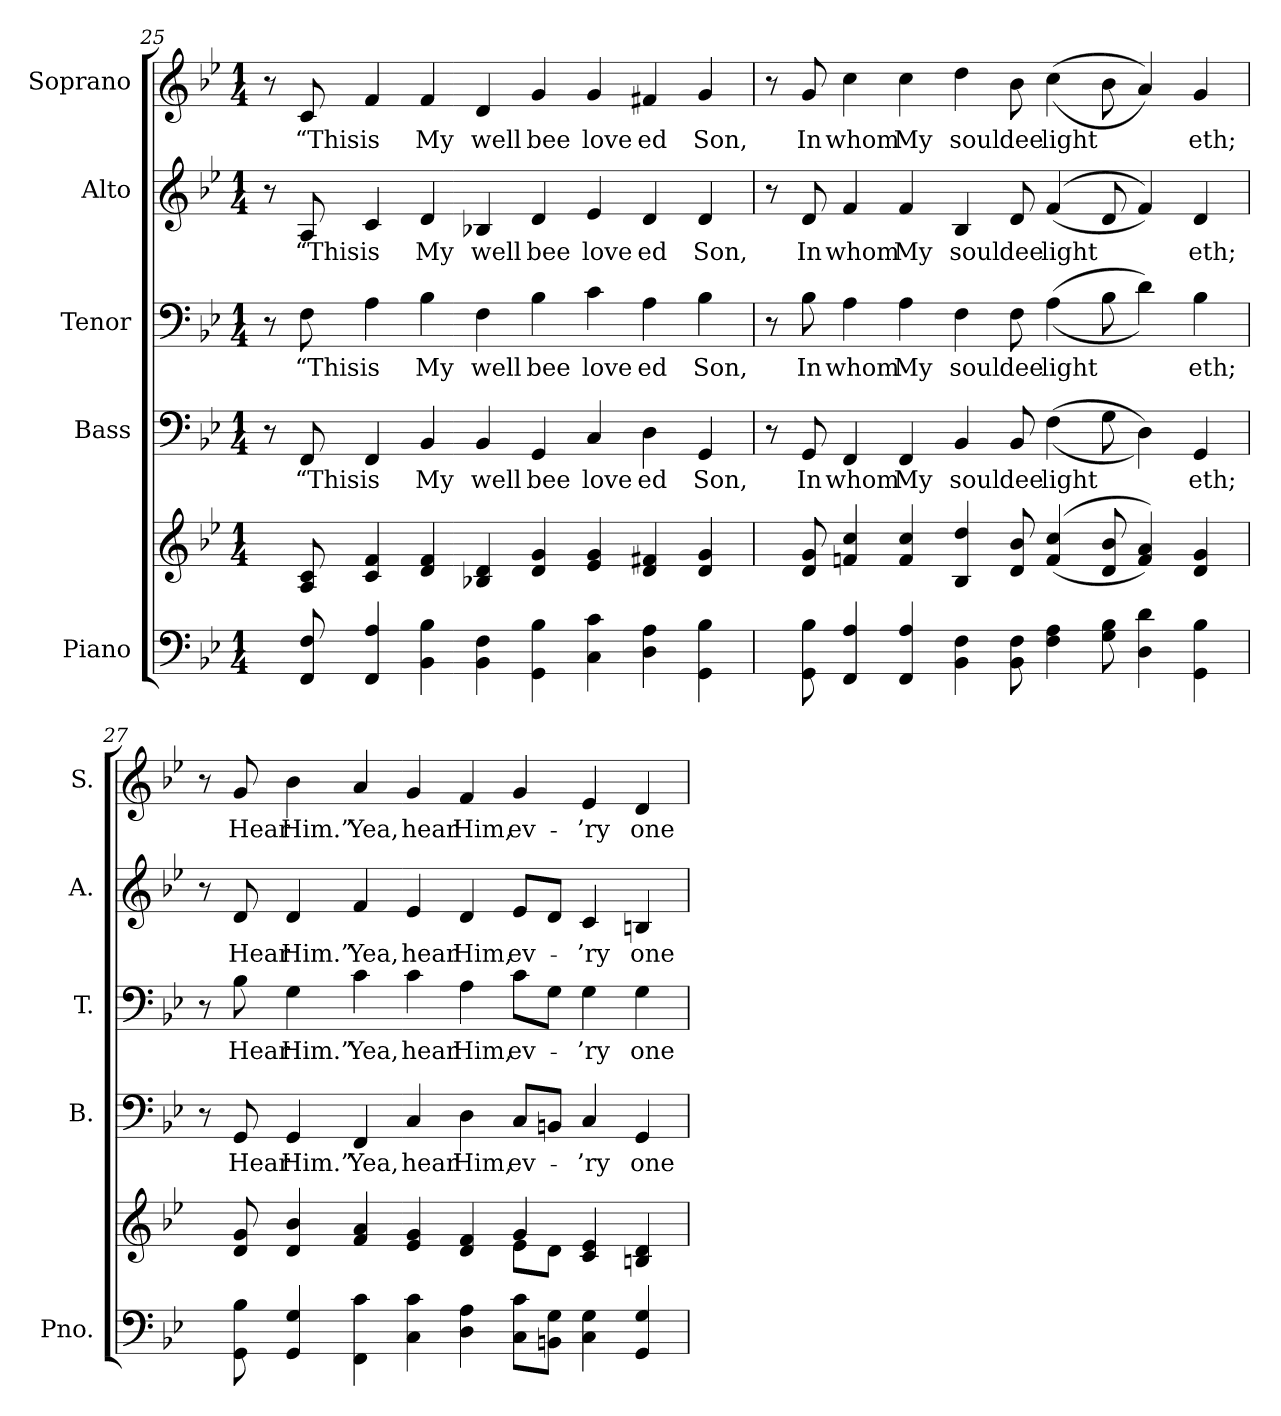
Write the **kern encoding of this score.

**kern	**kern	**kern	**text	**kern	**text	**kern	**text	**kern	**text
*part5	*part5	*part4	*part4	*part3	*part3	*part2	*part2	*part1	*part1
*staff6	*staff5	*staff4	*staff4	*staff3	*staff3	*staff2	*staff2	*staff1	*staff1
*I"Piano	*	*I"Bass	*	*I"Tenor	*	*I"Alto	*	*I"Soprano	*
*I'Pno.	*	*I'B.	*	*I'T.	*	*I'A.	*	*I'S.	*
!!LO:PB:g=z
*clefF4	*clefG2	*clefF4	*	*clefF4	*	*clefG2	*	*clefG2	*
*k[b-e-]	*k[b-e-]	*k[b-e-]	*	*k[b-e-]	*	*k[b-e-]	*	*k[b-e-]	*
*B-:	*B-:	*B-:	*	*B-:	*	*B-:	*	*B-:	*
*M1/4	*M1/4	*M1/4	*	*M1/4	*	*M1/4	*	*M1/4	*
=25	=25	=25	=25	=25	=25	=25	=25	=25	=25
8ryy	8ryy	8r	.	8r	.	8r	.	8r	.
!	!	!	!LO:LY:b:color=#000000	!	!	!	!	!	!
!	!	!	!	!	!LO:LY:b:color=#000000	!	!	!	!
!	!	!	!	!	!	!	!LO:LY:b:color=#000000	!	!
!	!	!	!	!	!	!	!	!	!LO:LY:b:color=#000000
8FFi/ 8Fi	8Ai/ 8ci	8FFi/	“This	8Fi\	“This	8Ai/	“This	8ci/	“This
!	!	!	!LO:LY:b:color=#000000	!	!	!	!	!	!
!	!	!	!	!	!LO:LY:b:color=#000000	!	!	!	!
!	!	!	!	!	!	!	!LO:LY:b:color=#000000	!	!
!	!	!	!	!	!	!	!	!	!LO:LY:b:color=#000000
4FFi/ 4Ai	4ci/ 4fi	4FFi/	is	4Ai\	is	4ci/	is	4fi/	is
!	!	!	!LO:LY:b:color=#000000	!	!	!	!	!	!
!	!	!	!	!	!LO:LY:b:color=#000000	!	!	!	!
!	!	!	!	!	!	!	!LO:LY:b:color=#000000	!	!
!	!	!	!	!	!	!	!	!	!LO:LY:b:color=#000000
4BB-i\ 4B-i	4di/ 4fi	4BB-i/	My	4B-i\	My	4di/	My	4fi/	My
!	!	!	!LO:LY:b:color=#000000	!	!	!	!	!	!
!	!	!	!	!	!LO:LY:b:color=#000000	!	!	!	!
!	!	!	!	!	!	!	!LO:LY:b:color=#000000	!	!
!	!	!	!	!	!	!	!	!	!LO:LY:b:color=#000000
4BB-i\ 4Fi	4B-Xi/ 4di	4BB-i/	well	4Fi\	well	4B-Xi/	well	4di/	well
!	!	!	!LO:LY:b:color=#000000	!	!	!	!	!	!
!	!	!	!	!	!LO:LY:b:color=#000000	!	!	!	!
!	!	!	!	!	!	!	!LO:LY:b:color=#000000	!	!
!	!	!	!	!	!	!	!	!	!LO:LY:b:color=#000000
4GGi\ 4B-i	4di/ 4gi	4GGi/	bee	4B-i\	bee	4di/	bee	4gi/	bee
!	!	!	!LO:LY:b:color=#000000	!	!	!	!	!	!
!	!	!	!	!	!LO:LY:b:color=#000000	!	!	!	!
!	!	!	!	!	!	!	!LO:LY:b:color=#000000	!	!
!	!	!	!	!	!	!	!	!	!LO:LY:b:color=#000000
4Ci\ 4ci	4e-i/ 4gi	4Ci/	love	4ci\	love	4e-i/	love	4gi/	love
!	!	!	!LO:LY:b:color=#000000	!	!	!	!	!	!
!	!	!	!	!	!LO:LY:b:color=#000000	!	!	!	!
!	!	!	!	!	!	!	!LO:LY:b:color=#000000	!	!
!	!	!	!	!	!	!	!	!	!LO:LY:b:color=#000000
4Di\ 4Ai	4di/ 4f#Xi	4Di\	ed	4Ai\	ed	4di/	ed	4f#Xi/	ed
!	!	!	!LO:LY:b:color=#000000	!	!	!	!	!	!
!	!	!	!	!	!LO:LY:b:color=#000000	!	!	!	!
!	!	!	!	!	!	!	!LO:LY:b:color=#000000	!	!
!	!	!	!	!	!	!	!	!	!LO:LY:b:color=#000000
4GGi\ 4B-i	4di/ 4gi	4GGi/	Son,	4B-i\	Son,	4di/	Son,	4gi/	Son,
!!LO:PB:g=z
=26	=26	=26	=26	=26	=26	=26	=26	=26	=26
8ryy	8ryy	8r	.	8r	.	8r	.	8r	.
!	!	!	!LO:LY:b:color=#000000	!	!	!	!	!	!
!	!	!	!	!	!LO:LY:b:color=#000000	!	!	!	!
!	!	!	!	!	!	!	!LO:LY:b:color=#000000	!	!
!	!	!	!	!	!	!	!	!	!LO:LY:b:color=#000000
8GGi\ 8B-i	8di/ 8gi	8GGi/	In	8B-i\	In	8di/	In	8gi/	In
!	!	!	!LO:LY:b:color=#000000	!	!	!	!	!	!
!	!	!	!	!	!LO:LY:b:color=#000000	!	!	!	!
!	!	!	!	!	!	!	!LO:LY:b:color=#000000	!	!
!	!	!	!	!	!	!	!	!	!LO:LY:b:color=#000000
4FFi/ 4Ai	4fni/ 4cci	4FFi/	whom	4Ai\	whom	4fi/	whom	4cci\	whom
!	!	!	!LO:LY:b:color=#000000	!	!	!	!	!	!
!	!	!	!	!	!LO:LY:b:color=#000000	!	!	!	!
!	!	!	!	!	!	!	!LO:LY:b:color=#000000	!	!
!	!	!	!	!	!	!	!	!	!LO:LY:b:color=#000000
4FFi/ 4Ai	4fi/ 4cci	4FFi/	My	4Ai\	My	4fi/	My	4cci\	My
!	!	!	!LO:LY:b:color=#000000	!	!	!	!	!	!
!	!	!	!	!	!LO:LY:b:color=#000000	!	!	!	!
!	!	!	!	!	!	!	!LO:LY:b:color=#000000	!	!
!	!	!	!	!	!	!	!	!	!LO:LY:b:color=#000000
4BB-i\ 4Fi	4B-i/ 4ddi	4BB-i/	soul	4Fi\	soul	4B-i/	soul	4ddi\	soul
!	!	!	!LO:LY:b:color=#000000	!	!	!	!	!	!
!	!	!	!	!	!LO:LY:b:color=#000000	!	!	!	!
!	!	!	!	!	!	!	!LO:LY:b:color=#000000	!	!
!	!	!	!	!	!	!	!	!	!LO:LY:b:color=#000000
8BB-i\ 8Fi	8di/ 8b-i	8BB-i/	dee	8Fi\	dee	8di/	dee	8b-i\	dee
!	!	!	!LO:LY:b:color=#000000	!	!	!	!	!	!
!	!	!	!	!	!LO:LY:b:color=#000000	!	!	!	!
!	!	!	!	!	!	!	!LO:LY:b:color=#000000	!	!
!	!	!	!	!	!	!	!	!	!LO:LY:b:color=#000000
4Fi\ 4Ai	((4fi/ 4cci	((4Fi\	light	((4Ai\	light	((4fi/	light	((4cci\	light
8Gi\ 8B-i	8di/ 8b-i	8Gi\	.	8B-i\	.	8di/	.	8b-i\	.
4Di\ 4di	4fi/ 4ai))	4Di\))	.	4di\))	.	4fi/))	.	4ai/))	.
!	!	!	!LO:LY:b:color=#000000	!	!	!	!	!	!
!	!	!	!	!	!LO:LY:b:color=#000000	!	!	!	!
!	!	!	!	!	!	!	!LO:LY:b:color=#000000	!	!
!	!	!	!	!	!	!	!	!	!LO:LY:b:color=#000000
4GGi\ 4B-i	4di/ 4gi	4GGi/	eth;	4B-i\	eth;	4di/	eth;	4gi/	eth;
!!LO:PB:g=z
=27	=27	=27	=27	=27	=27	=27	=27	=27	=27
*	*^	*	*	*	*	*	*	*	*
8ryy	8ryy	1ryy	8r	.	8r	.	8r	.	8r	.
!	!	!	!	!LO:LY:b:color=#000000	!	!	!	!	!	!
!	!	!	!	!	!	!LO:LY:b:color=#000000	!	!	!	!
!	!	!	!	!	!	!	!	!LO:LY:b:color=#000000	!	!
!	!	!	!	!	!	!	!	!	!	!LO:LY:b:color=#000000
8GGi\ 8B-i	8di/ 8gi	.	8GGi/	Hear	8B-i\	Hear	8di/	Hear	8gi/	Hear
!	!	!	!	!LO:LY:b:color=#000000	!	!	!	!	!	!
!	!	!	!	!	!	!LO:LY:b:color=#000000	!	!	!	!
!	!	!	!	!	!	!	!	!LO:LY:b:color=#000000	!	!
!	!	!	!	!	!	!	!	!	!	!LO:LY:b:color=#000000
4GGi/ 4Gi	4di/ 4b-i	.	4GGi/	Him.”	4Gi\	Him.”	4di/	Him.”	4b-i\	Him.”
!	!	!	!	!LO:LY:b:color=#000000	!	!	!	!	!	!
!	!	!	!	!	!	!LO:LY:b:color=#000000	!	!	!	!
!	!	!	!	!	!	!	!	!LO:LY:b:color=#000000	!	!
!	!	!	!	!	!	!	!	!	!	!LO:LY:b:color=#000000
4FFi\ 4ci	4fi/ 4ai	.	4FFi/	Yea,	4ci\	Yea,	4fi/	Yea,	4ai/	Yea,
!	!	!	!	!LO:LY:b:color=#000000	!	!	!	!	!	!
!	!	!	!	!	!	!LO:LY:b:color=#000000	!	!	!	!
!	!	!	!	!	!	!	!	!LO:LY:b:color=#000000	!	!
!	!	!	!	!	!	!	!	!	!	!LO:LY:b:color=#000000
4Ci\ 4ci	4e-i/ 4gi	.	4Ci/	hear	4ci\	hear	4e-i/	hear	4gi/	hear
!	!	!	!	!LO:LY:b:color=#000000	!	!	!	!	!	!
!	!	!	!	!	!	!LO:LY:b:color=#000000	!	!	!	!
!	!	!	!	!	!	!	!	!LO:LY:b:color=#000000	!	!
!	!	!	!	!	!	!	!	!	!	!LO:LY:b:color=#000000
4Di\ 4Ai	4di/ 4fi	4ryy	4Di\	Him,	4Ai\	Him,	4di/	Him,	4fi/	Him,
!	!	!	!	!LO:LY:b:color=#000000	!	!	!	!	!	!
!	!	!	!	!	!	!LO:LY:b:color=#000000	!	!	!	!
!	!	!	!	!	!	!	!	!LO:LY:b:color=#000000	!	!
!	!	!	!	!	!	!	!	!	!	!LO:LY:b:color=#000000
8Ci\ 8ciL	4gi/	8e-i\L	8Ci/L	ev-	8ci\L	ev-	8e-i/L	ev-	4gi/	ev-
8BBni\ 8GiJ	.	8di\J	8BBni/J	.	8Gi\J	.	8di/J	.	.	.
!	!	!	!	!LO:LY:b:color=#000000	!	!	!	!	!	!
!	!	!	!	!	!	!LO:LY:b:color=#000000	!	!	!	!
!	!	!	!	!	!	!	!	!LO:LY:b:color=#000000	!	!
!	!	!	!	!	!	!	!	!	!	!LO:LY:b:color=#000000
4Ci\ 4Gi	4ci/ 4e-i	2ryy	4Ci/	-’ry	4Gi\	-’ry	4ci/	-’ry	4e-i/	-’ry
!	!	!	!	!LO:LY:b:color=#000000	!	!	!	!	!	!
!	!	!	!	!	!	!LO:LY:b:color=#000000	!	!	!	!
!	!	!	!	!	!	!	!	!LO:LY:b:color=#000000	!	!
!	!	!	!	!	!	!	!	!	!	!LO:LY:b:color=#000000
4GGi/ 4Gi	4Bni/ 4di	.	4GGi/	one	4Gi\	one	4Bni/	one	4di/	one
*	*v	*v	*	*	*	*	*	*	*	*
=	=	=	=	=	=	=	=	=	=
*-	*-	*-	*-	*-	*-	*-	*-	*-	*-
